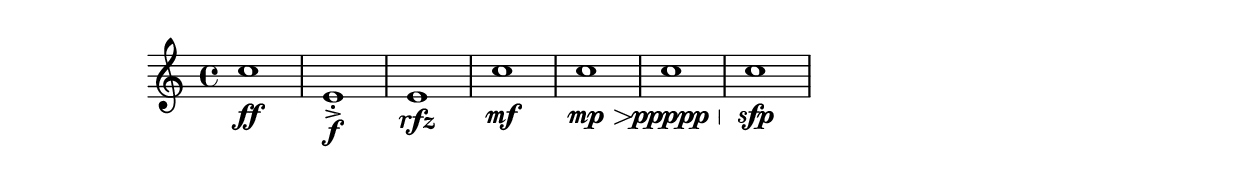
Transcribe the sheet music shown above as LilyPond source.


\version "2.1.7"

\header {texidoc = "Dynamic letters are kerned, and their weight
matches that of the hairpin signs.  The dynamic scripts should be
horizontally centered on the note head.  Scripts that should appear
closer to the note head (staccato, accent) are reckoned with.
"  }

\score {
    
\notes\relative c'' { c1\ff
		      e,-.-> \f
		      e \rfz		      
		      c' \mf
		      c \mp \> 
		      c\!\ppppp \< 
		      c\sfp\!
		      
}
}

